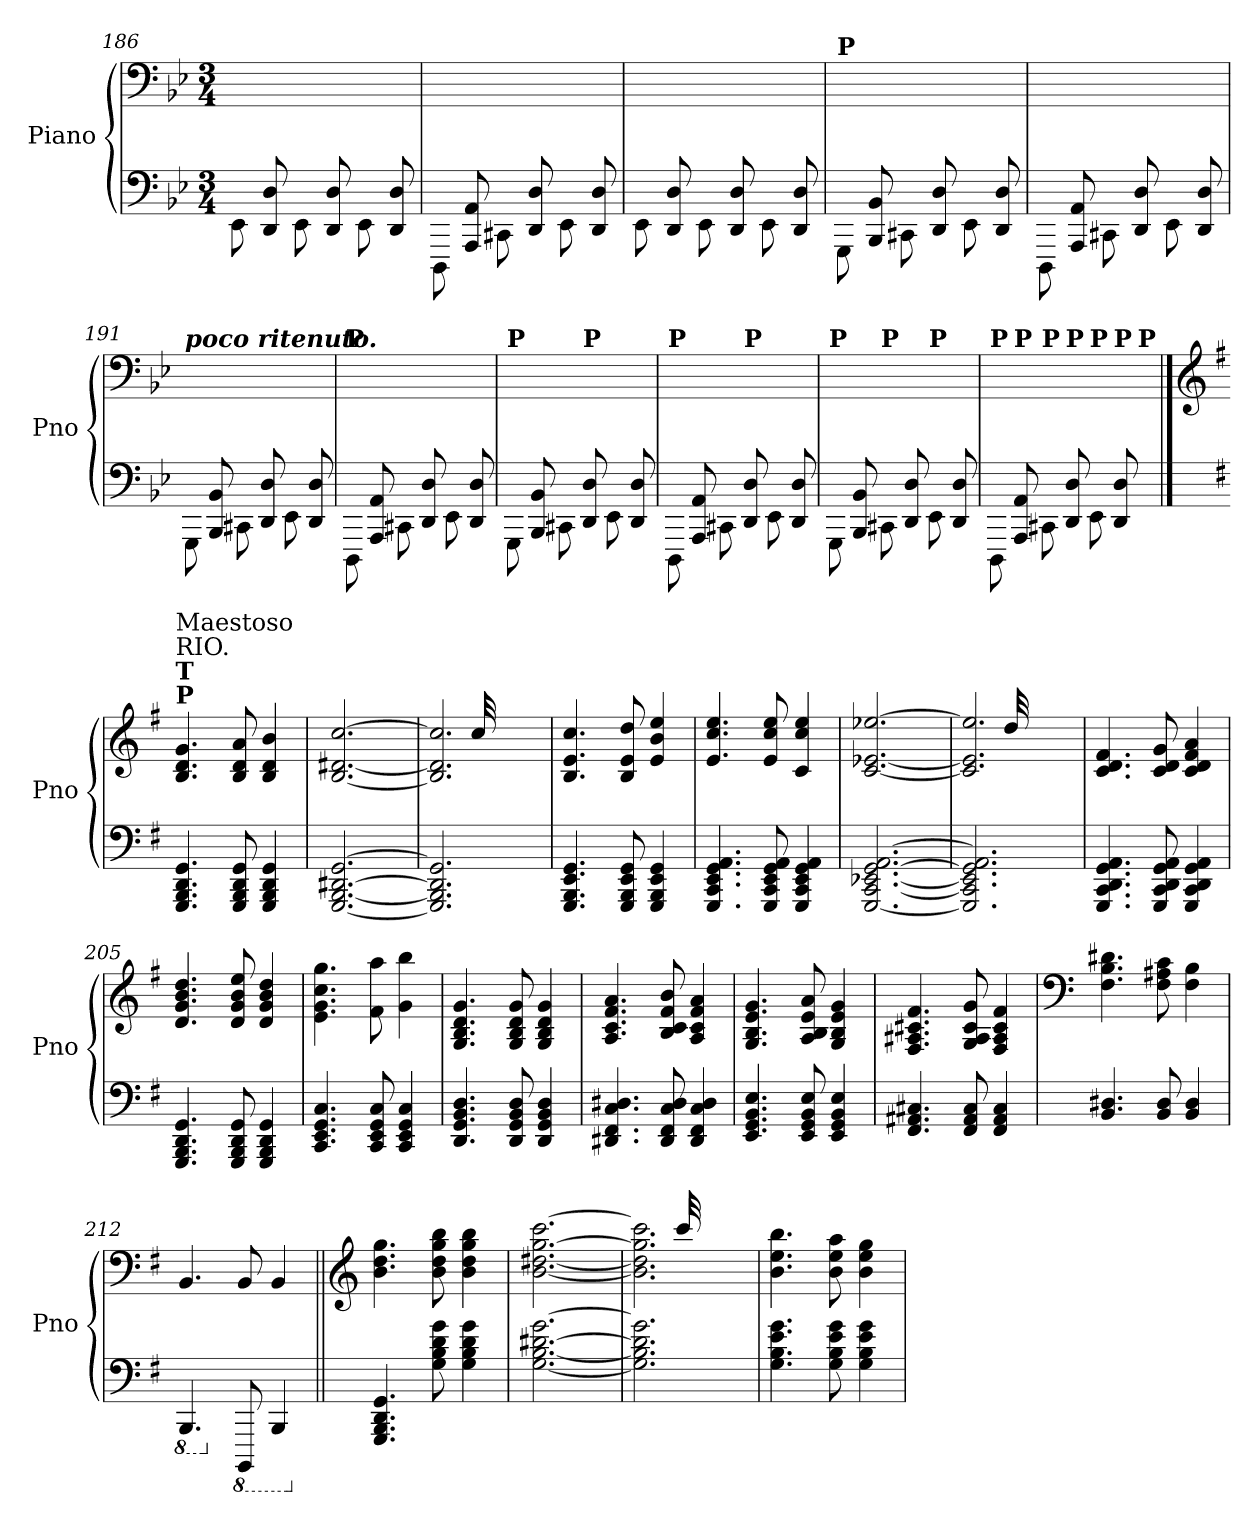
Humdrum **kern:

**kern	**kern
*part1	*part1
*staff2	*staff1
*I"Piano	*
*I'Pno	*
*clefF4	*clefF4
*k[b-e-]	*k[b-e-]
*M3/4	*M3/4
=186	=186
*^	*
8ryy	8EE-\	8ryy
8DD/ 8D/	8ryy	8ryy
8ryy	8EE-\	8ryy
8DD/ 8D/	8ryy	8ryy
8ryy	8EE-\	8ryy
8DD/ 8D/	8ryy	8ryy
=187	=187	=187
8ryy	8DDD\	8ryy
8AAA/ 8AA/	8ryy	8ryy
8ryy	8CC#X\	8ryy
8DD/ 8D/	8ryy	8ryy
8ryy	8EE-\	8ryy
8DD/ 8D/	8ryy	8ryy
=188	=188	=188
8ryy	8EE-\	8ryy
8DD/ 8D/	8ryy	8ryy
8ryy	8EE-\	8ryy
8DD/ 8D/	8ryy	8ryy
8ryy	8EE-\	8ryy
8DD/ 8D/	8ryy	8ryy
!!LO:LB:g=z
=189	=189	=189
!	!	!LO:TX:a:B:t=P
8ryy	8GGG\	8ryy
8BBB-/ 8BB-/	8ryy	8ryy
8ryy	8CC#X\	8ryy
8DD/ 8D/	8ryy	8ryy
8ryy	8EE-\	8ryy
8DD/ 8D/	8ryy	8ryy
=190	=190	=190
8ryy	8DDD\	8ryy
8AAA/ 8AA/	8ryy	8ryy
8ryy	8CC#X\	8ryy
8DD/ 8D/	8ryy	8ryy
8ryy	8EE-\	8ryy
8DD/ 8D/	8ryy	8ryy
=191	=191	=191
!	!	!LO:TX:a:Bi:t=poco ritenuto.
8ryy	8GGG\	8ryy
8BBB-/ 8BB-/	8ryy	8ryy
8ryy	8CC#X\	8ryy
8DD/ 8D/	8ryy	8ryy
8ryy	8EE-\	8ryy
8DD/ 8D/	8ryy	8ryy
=192	=192	=192
!	!	!LO:TX:a:B:t=P
8ryy	8DDD\	8ryy
8AAA/ 8AA/	8ryy	8ryy
8ryy	8CC#X\	8ryy
8DD/ 8D/	8ryy	8ryy
8ryy	8EE-\	8ryy
8DD/ 8D/	8ryy	8ryy
!!LO:PB:g=z
=193	=193	=193
!	!	!LO:TX:a:B:t=P
8ryy	8GGG\	8ryy
8BBB-/ 8BB-/	8ryy	8ryy
8ryy	8CC#X\	8ryy
!	!	!LO:TX:a:B:t=P
8DD/ 8D/	8ryy	8ryy
8ryy	8EE-\	8ryy
8DD/ 8D/	8ryy	8ryy
=194	=194	=194
!	!	!LO:TX:a:B:t=P
8ryy	8DDD\	8ryy
8AAA/ 8AA/	8ryy	8ryy
8ryy	8CC#X\	8ryy
!	!	!LO:TX:a:B:t=P
8DD/ 8D/	8ryy	8ryy
8ryy	8EE-\	8ryy
8DD/ 8D/	8ryy	8ryy
=195	=195	=195
!	!	!LO:TX:a:B:t=P
8ryy	8GGG\	8ryy
8BBB-/ 8BB-/	8ryy	8ryy
!	!	!LO:TX:a:B:t=P
8ryy	8CC#X\	8ryy
8DD/ 8D/	8ryy	8ryy
!	!	!LO:TX:a:B:t=P
8ryy	8EE-\	8ryy
8DD/ 8D/	8ryy	8ryy
=196	=196	=196
!	!	!LO:TX:a:B:t=P
8ryy	8DDD\	8ryy
!	!	!LO:TX:a:B:t=P
8AAA/ 8AA/	8ryy	8ryy
!	!	!LO:TX:a:B:t=P
8ryy	8CC#X\	8ryy
!	!	!LO:TX:a:B:t=P
8DD/ 8D/	8ryy	8ryy
!	!	!LO:TX:a:B:t=P
8ryy	8EE-\	8ryy
!	!	!LO:TX:a:B:t=P
8DD/ 8D/	8ryy	8ryy
!	!	!LO:TX:a:B:t=P
8ryy	8ryy	8ryy
*v	*v	*
!!LO:LB:g=z
==197	==197
*	*clefG2
*k[f#]	*k[f#]
*^	*
!	!	!LO:TX:a:B:t=P
!	!	!LO:TX:a:B:t=T
!	!	!LO:TX:a:t=RIO.
!	!	!LO:TX:a:t=Maestoso
*v	*v	*
4.GGG/ 4.BBB/ 4.DD/ 4.GG/	4.B/ 4.d/ 4.g/
8GGG/ 8BBB/ 8DD/ 8GG/	8B/ 8d/ 8a/
4GGG/ 4BBB/ 4DD/ 4GG/	4B/ 4d/ 4b/
=198	=198
[2.GGG/ [2.BBB/ [2.DD#X/ [2.GG/	[2.B/ [2.d#X/ [2.cc/
=199	=199
*	*^
2.GGG/] 2.BBB/] 2.DD#/] 2.GG/]	2.B/] 2.d#/] 2.cc/]	8..ryy
.	.	32cc/
*	*v	*v
=200	=200
4.GGG/ 4.BBB/ 4.EE/ 4.GG/	4.B/ 4.e/ 4.cc/
8GGG/ 8BBB/ 8EE/ 8GG/	8B/ 8e/ 8dd/
4GGG/ 4BBB/ 4EE/ 4GG/	4e/ 4b/ 4ee/
!!LO:LB:g=z
=201	=201
4.GGG/ 4.CC/ 4.EE/ 4.GG/ 4.AA/	4.e/ 4.cc/ 4.ee/
8GGG/ 8CC/ 8EE/ 8GG/ 8AA/	8e/ 8cc/ 8ee/
4GGG/ 4CC/ 4EE/ 4GG/ 4AA/	4c/ 4cc/ 4ee/
=202	=202
[2.GGG/ [2.CC/ [2.EE-X/ [2.GG/ [2.AA/	[2.c/ [2.e-X/ [2.ee-X/
=203	=203
*	*^
2.GGG/] 2.CC/] 2.EE-/] 2.GG/] 2.AA/]	2.c/] 2.e-/] 2.ee-/]	8..ryy
.	.	32dd/
*	*v	*v
=204	=204
4.GGG/ 4.CC/ 4.DD/ 4.GG/ 4.AA/	4.c/ 4.d/ 4.f#/
8GGG/ 8CC/ 8DD/ 8GG/ 8AA/	8c/ 8d/ 8g/
4GGG/ 4CC/ 4DD/ 4GG/ 4AA/	4c/ 4d/ 4f#/ 4a/
=205	=205
4.GGG/ 4.BBB/ 4.DD/ 4.GG/	4.d/ 4.g/ 4.b/ 4.dd/
8GGG/ 8BBB/ 8DD/ 8GG/	8d/ 8g/ 8b/ 8ee/
4GGG/ 4BBB/ 4DD/ 4GG/	4d/ 4g/ 4b/ 4dd/
=206	=206
4.CC/ 4.EE/ 4.GG/ 4.C/	4.e\ 4.g\ 4.cc\ 4.gg\
8CC/ 8EE/ 8GG/ 8C/	8f#\ 8aa\
4CC/ 4EE/ 4GG/ 4C/	4g\ 4bb\
=207	=207
4.DD/ 4.GG/ 4.BB/ 4.D/	4.G/ 4.B/ 4.d/ 4.g/
8DD/ 8GG/ 8BB/ 8D/	8G/ 8B/ 8d/ 8g/
4DD/ 4GG/ 4BB/ 4D/	4G/ 4B/ 4d/ 4g/
=208	=208
4.DD#X/ 4.FF#/ 4.C/ 4.D#X/	4.A/ 4.c/ 4.f#/ 4.a/
8DD#/ 8FF#/ 8C/ 8D#/	8B/ 8c/ 8f#/ 8b/
4DD#/ 4FF#/ 4C/ 4D#/	4A/ 4c/ 4f#/ 4a/
=209	=209
4.EE/ 4.GG/ 4.BB/ 4.E/	4.G/ 4.B/ 4.e/ 4.g/
8EE/ 8GG/ 8BB/ 8E/	8A/ 8B/ 8e/ 8a/
4EE/ 4GG/ 4BB/ 4E/	4G/ 4B/ 4e/ 4g/
!!LO:LB:g=z
=210	=210
4.FF#/ 4.AA#X/ 4.C#X/	4.F#/ 4.A#X/ 4.c#X/ 4.f#/
8FF#/ 8AA#/ 8C#/	8G/ 8A#/ 8c#/ 8g/
4FF#/ 4AA#/ 4C#/	4F#/ 4A#/ 4c#/ 4f#/
=211	=211
*	*clefF4
4.BB/ 4.D#X/	4.F#\ 4.B\ 4.d#X\
8BB/ 8D#/	8F#\ 8A#X\ 8c\
4BB/ 4D#/	4F#\ 4B\
=212	=212
*8ba	*
*^	*
4.BBBB/	4.BBB/yy	4.BB/
*X8ba	*	*
*X8ba	*	*
*8ba	*	*
8BBBB/	8BBB/yy	8BB/
*8ba	*	*
4BBBB/	4BBB/yy	4BB/
*v	*v	*
=213||	=213||
*	*clefG2
*X8ba	*
4.GGG/ 4.BBB/ 4.DD/ 4.GG/	4.b\ 4.dd\ 4.gg\
8G\ 8B\ 8d\ 8g\	8b\ 8dd\ 8gg\ 8bb\
4G\ 4B\ 4d\ 4g\	4b\ 4dd\ 4gg\ 4bb\
!!LO:LB:g=z
=214	=214
[2.G\ [2.B\ [2.d#X\ [2.g\	[2.b\ [2.dd#X\ [2.gg\ [2.ccc\
=215	=215
*	*^
2.G\] 2.B\] 2.d#\] 2.g\]	2.b\] 2.dd#\] 2.gg\] 2.ccc\]	8..ryy
.	.	32ccc/
*	*v	*v
=216	=216
4.G\ 4.B\ 4.e\ 4.g\	4.b\ 4.ee\ 4.bb\
8G\ 8B\ 8e\ 8g\	8b\ 8ee\ 8aa\
4G\ 4B\ 4e\ 4g\	4b\ 4ee\ 4gg\
=	=
*-	*-
